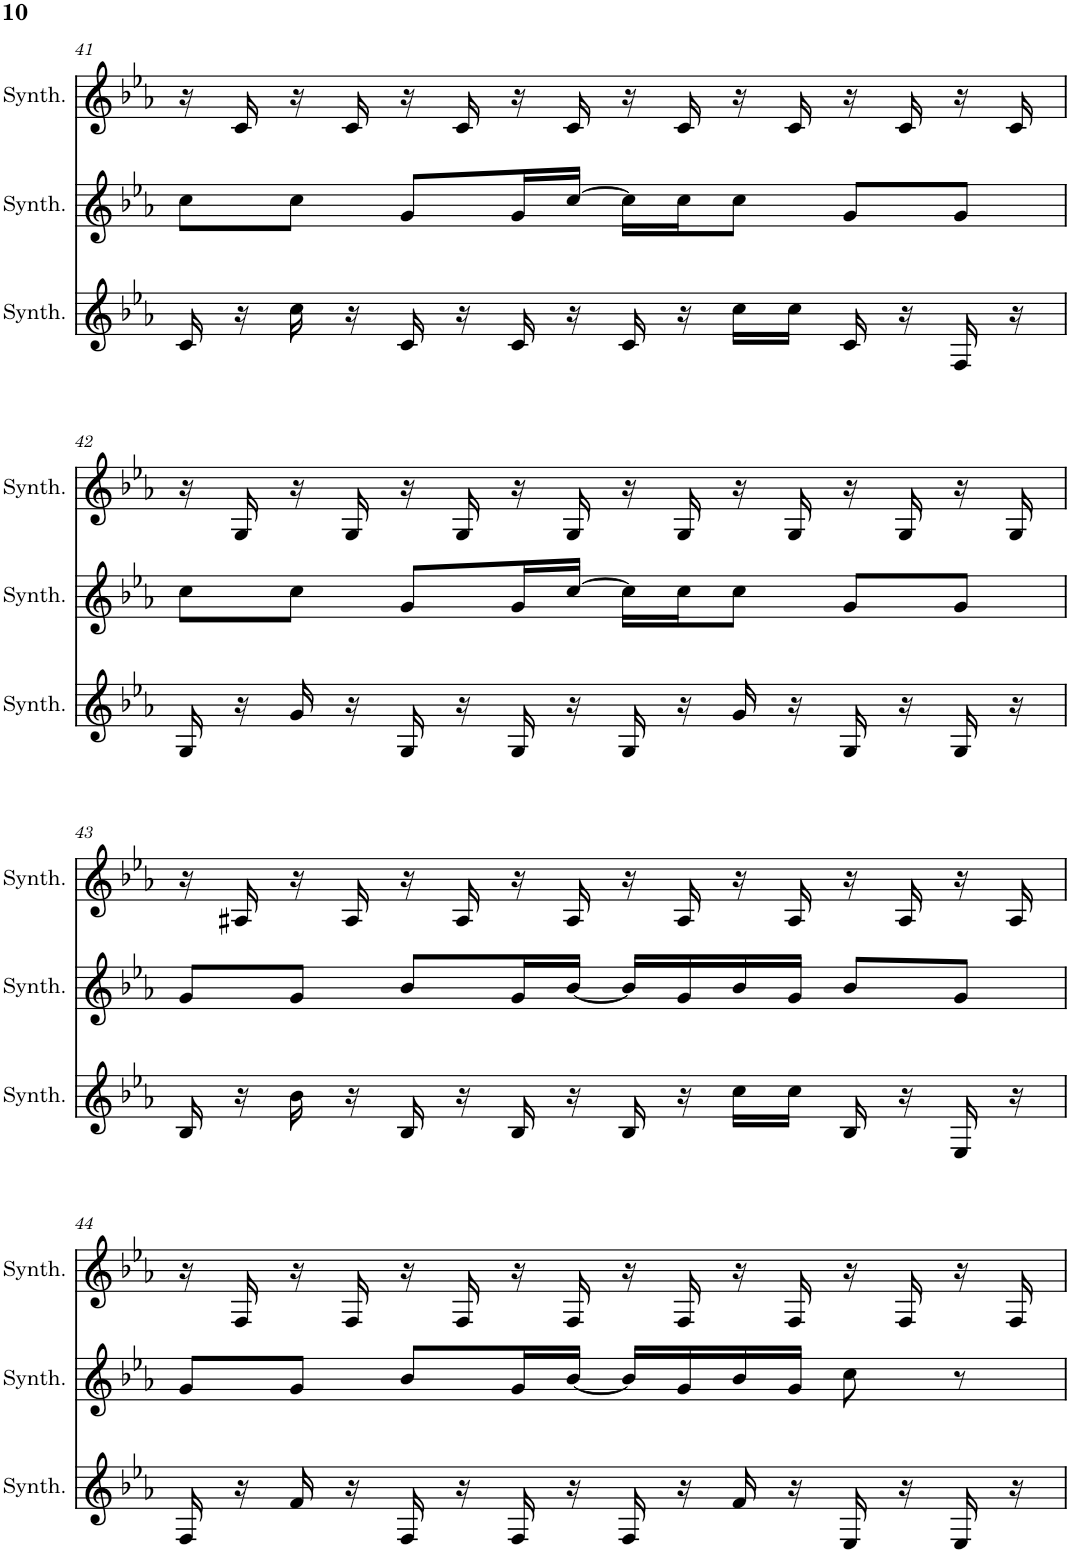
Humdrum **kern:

**kern	**kern	**kern
*part3	*part2	*part1
*staff3	*staff2	*staff1
*I"Saw Synthesizer	*I"Saw Synthesizer	*I"Saw Synthesizer
*I'Synth.	*I'Synth.	*I'Synth.
!!LO:PB:g=z
*clefG2	*clefG2	*clefG2
*k[b-e-a-]	*k[b-e-a-]	*k[b-e-a-]
*M4/4	*M4/4	*M4/4
=41	=41	=41
16c/	8cc\L	16r
16r	.	16c/
16cc\	8cc\J	16r
16r	.	16c/
16c/	8g/L	16r
16r	.	16c/
16c/	16g/L	16r
16r	[16cc/JJ	16c/
16c/	16cc\LL]	16r
16r	16cc\J	16c/
16cc\LL	8cc\J	16r
16cc\JJ	.	16c/
16c/	8g/L	16r
16r	.	16c/
16F/	8g/J	16r
16r	.	16c/
!!LO:LB:g=z
=42	=42	=42
16G/	8cc\L	16r
16r	.	16G/
16g/	8cc\J	16r
16r	.	16G/
16G/	8g/L	16r
16r	.	16G/
16G/	16g/L	16r
16r	[16cc/JJ	16G/
16G/	16cc\LL]	16r
16r	16cc\J	16G/
16g/	8cc\J	16r
16r	.	16G/
16G/	8g/L	16r
16r	.	16G/
16G/	8g/J	16r
16r	.	16G/
!!LO:LB:g=z
=43	=43	=43
16B-/	8g/L	16r
16r	.	16A#X/
16b-\	8g/J	16r
16r	.	16A#/
16B-/	8b-/L	16r
16r	.	16A#/
16B-/	16g/L	16r
16r	[16b-/JJ	16A#/
16B-/	16b-/LL]	16r
16r	16g/	16A#/
16cc\LL	16b-/	16r
16cc\JJ	16g/JJ	16A#/
16B-/	8b-/L	16r
16r	.	16A#/
16E-/	8g/J	16r
16r	.	16A#/
!!LO:LB:g=z
=44	=44	=44
16F/	8g/L	16r
16r	.	16F/
16f/	8g/J	16r
16r	.	16F/
16F/	8b-/L	16r
16r	.	16F/
16F/	16g/L	16r
16r	[16b-/JJ	16F/
16F/	16b-/LL]	16r
16r	16g/	16F/
16f/	16b-/	16r
16r	16g/JJ	16F/
16E-/	8cc\	16r
16r	.	16F/
16E-/	8r	16r
16r	.	16F/
=	=	=
*-	*-	*-
